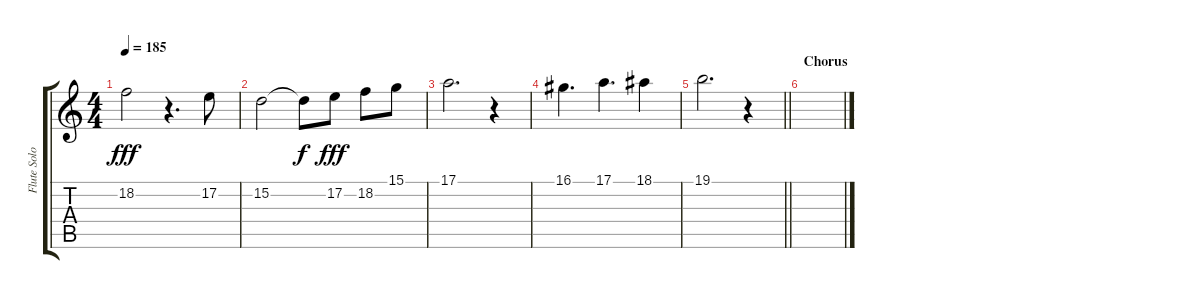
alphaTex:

\track ("Flute Solo" "Flute Solo") {instrument panflute}
\staff {score tabs}
\tuning (E4 B3 G3 D3 A2 E2) {hide}
\ts (4 4)
\tempo 185
\clef g2
\ks c
18.2.2{dy fff} r.4{d} 17.2.8 |
15.2.2 15.2{t}.8{dy f} 17.2.8{dy fff} 18.2.8 15.1.8 |
17.1.2{d} r.4 |
16.1.4{d} 17.1.4{d} 18.1.4 |
\barLineRight lightlight
19.1.2{d} r.4 |
\section ("" "Chorus")
